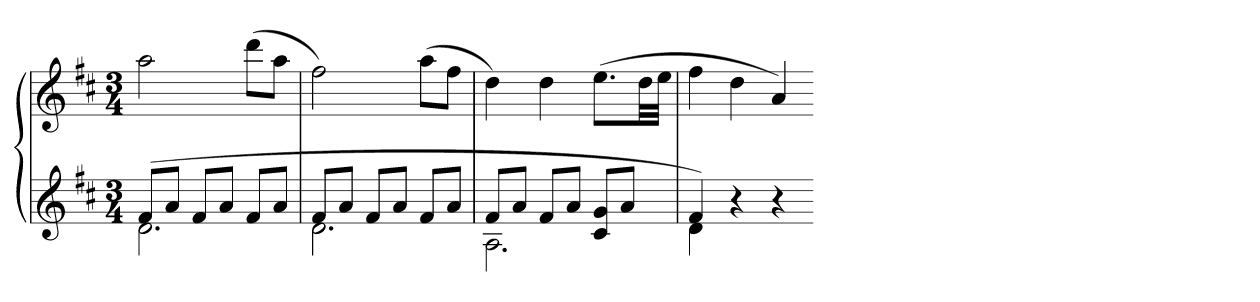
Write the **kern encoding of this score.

**kern	**kern
*part1	*part1
*staff2	*staff1
*clefG2	*clefG2
*k[f#c#]	*k[f#c#]
*M3/4	*M3/4
=1	=1
*^	*
(8f#L	2.d	2aa
8aJ	.	.
8f#L	.	.
8aJ	.	.
8f#L	.	(8dddL
8aJ	.	8aaJ
=2	=2	=2
8f#L	2.d	2ff#)
8aJ	.	.
8f#L	.	.
8aJ	.	.
8f#L	.	(8aaL
8aJ	.	8ff#J
=3	=3	=3
8f#L	2.A	4dd)
8aJ	.	.
8f#L	.	4dd
8aJ	.	.
8c# 8gL	.	(8.eeL
8aJ	.	.
.	.	32ddLL
.	.	32eeJJJ
=4	=4	=4
4f#)	4d	4ff#
4r	2ryy	4dd
4r	.	4a)
*v	*v	*
=-	=-
*-	*-
